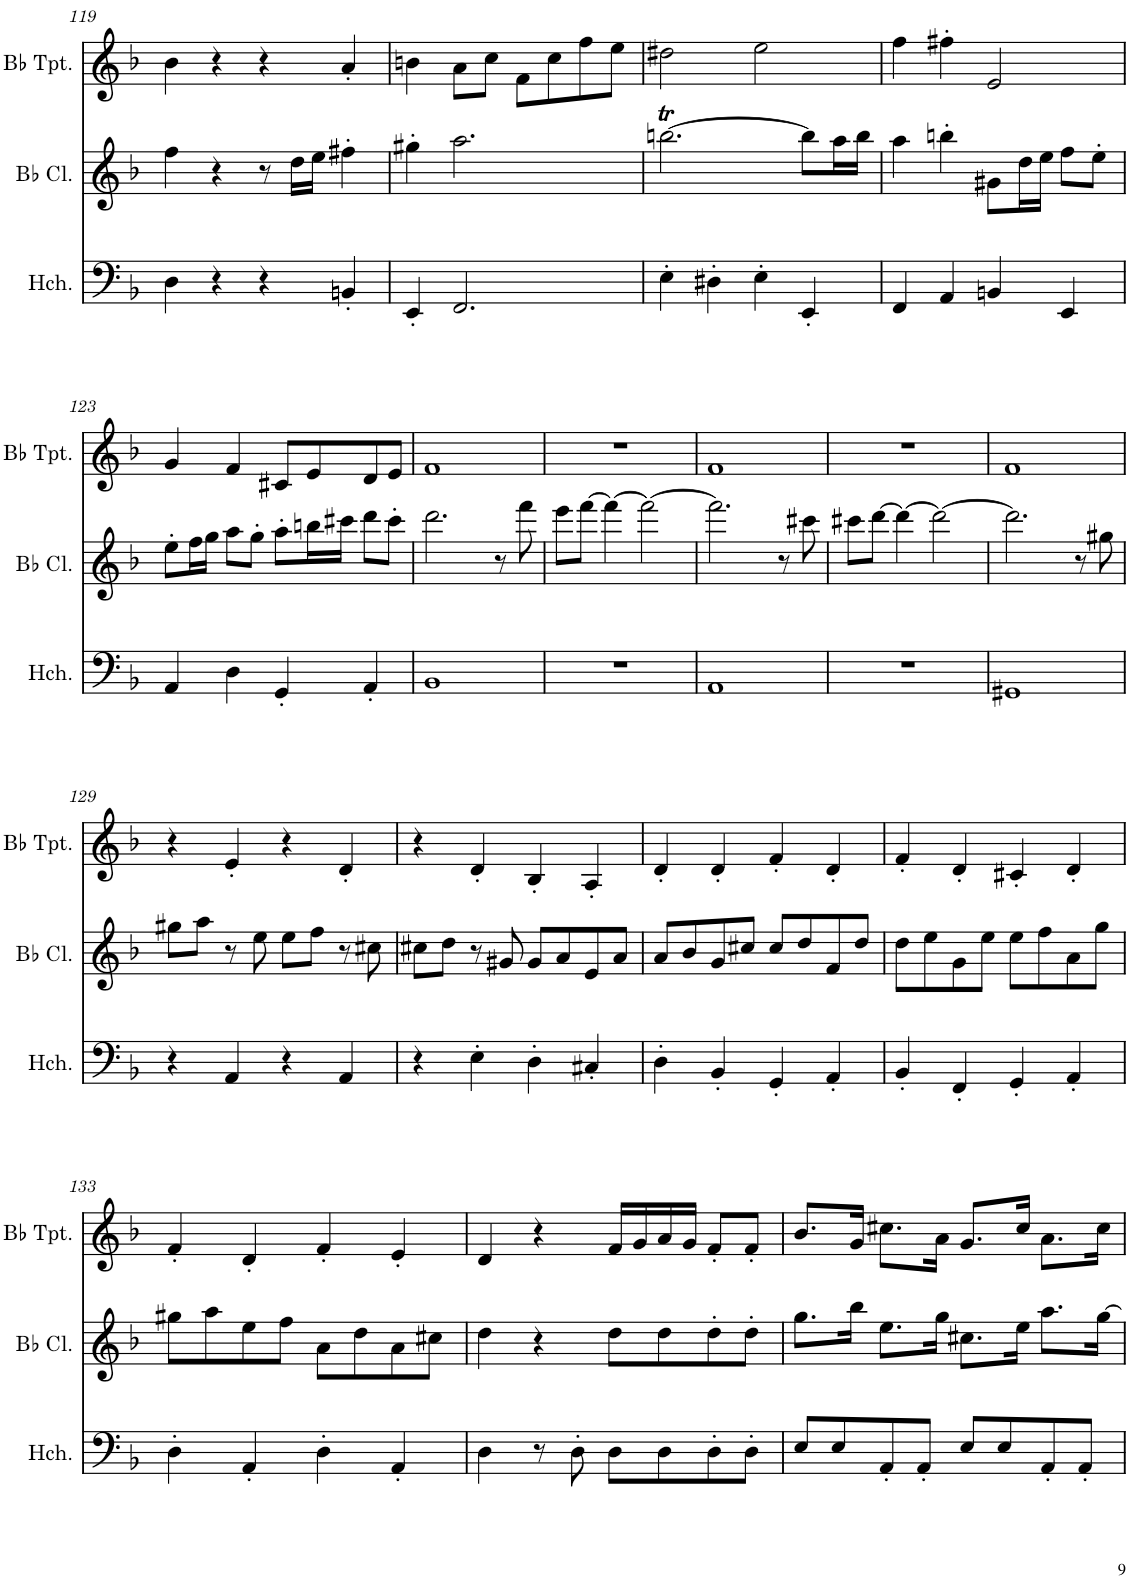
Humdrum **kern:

**kern	**kern	**kern
*part3	*part2	*part1
*staff3	*staff2	*staff1
*I"Harpsichord	*I"Bb Clarinet	*I"Bb Trumpet
*I'Hch.	*I'Bb Cl.	*I'Bb Tpt.
!!LO:PB:g=z
*clefF4	*clefG2	*clefG2
*	*ITrd1c2	*ITrd1c2
*k[b-]	*k[b-]	*k[b-]
*M4/4	*M4/4	*M4/4
=119	=119	=119
4D\	4ff\	4b-\
4r	4r	4r
4r	8r	4r
.	16dd\LL	.
.	16ee\JJ	.
4BBn'/	4ff#X'\	4a'/
=120	=120	=120
4EE'/	4gg#X'\	4bn\
2.FF/	2.aa\	8a\L
.	.	8cc\J
.	.	8f\L
.	.	8cc\
.	.	8ff\
.	.	8ee\J
=121	=121	=121
4E'\	[2.bbnt\	2dd#X\
4D#X'\	.	.
4E'\	.	2ee\
4EE'/	8bb\L]	.
.	16aa\L	.
.	16bb\JJ	.
=122	=122	=122
4FF/	4aa\	4ff\
4AA/	4bbn'\	4ff#X'\
4BBn/	8g#X\L	2e/
.	16dd\L	.
.	16ee\JJ	.
4EE/	8ff\L	.
.	8ee'\J	.
!!LO:LB:g=z
=123	=123	=123
4AA/	8ee'\L	4g/
.	16ff\L	.
.	16gg\JJ	.
4D\	8aa\L	4f/
.	8gg'\J	.
4GG'/	8aa'\L	8c#X/L
.	16bbn\L	8e/
.	16ccc#X\JJ	.
4AA'/	8ddd\L	8d/
.	8ccc#'\J	8e/J
=124	=124	=124
1BB-	2.ddd\	1f
.	8r	.
.	8fff\	.
=125	=125	=125
1r	8eee\L	1r
.	[8fff\J	.
.	4fff\_	.
.	2fff\_	.
=126	=126	=126
1AA	2.fff\]	1f
.	8r	.
.	8ccc#X\	.
=127	=127	=127
1r	8ccc#X\L	1r
.	[8ddd\J	.
.	4ddd\_	.
.	2ddd\_	.
=128	=128	=128
1GG#X	2.ddd\]	1f
.	8r	.
.	8gg#X\	.
!!LO:LB:g=z
=129	=129	=129
4r	8gg#X\L	4r
.	8aa\J	.
4AA/	8r	4e'/
.	8ee\	.
4r	8ee\L	4r
.	8ff\J	.
4AA/	8r	4d'/
.	8cc#X\	.
=130	=130	=130
4r	8cc#X\L	4r
.	8dd\J	.
4E'\	8r	4d'/
.	8g#X/	.
4D'\	8g#/L	4B-'/
.	8a/	.
4C#X'/	8e/	4A'/
.	8a/J	.
=131	=131	=131
4D'\	8a/L	4d'/
.	8b-/	.
4BB-'/	8g/	4d'/
.	8cc#X/J	.
4GG'/	8cc#/L	4f'/
.	8dd/	.
4AA'/	8f/	4d'/
.	8dd/J	.
=132	=132	=132
4BB-'/	8dd\L	4f'/
.	8ee\	.
4FF'/	8g\	4d'/
.	8ee\J	.
4GG'/	8ee\L	4c#X'/
.	8ff\	.
4AA'/	8a\	4d'/
.	8gg\J	.
!!LO:LB:g=z
=133	=133	=133
4D'\	8gg#X\L	4f'/
.	8aa\	.
4AA'/	8ee\	4d'/
.	8ff\J	.
4D'\	8a\L	4f'/
.	8dd\	.
4AA'/	8a\	4e'/
.	8cc#X\J	.
=134	=134	=134
4D\	4dd\	4d/
8r	4r	4r
8D'\	.	.
8D\L	8dd\L	16f/LL
.	.	16g/
8D\	8dd\	16a/
.	.	16g/JJ
8D'\	8dd'\	8f'/L
8D'\J	8dd'\J	8f'/J
=135	=135	=135
8E/L	8.gg\L	8.b-/L
8E/	.	.
.	16bb-\Jk	16g/Jk
8AA'/	8.ee\L	8.cc#X\L
8AA'/J	.	.
.	16gg\Jk	16a\Jk
8E/L	8.cc#X\L	8.g/L
8E/	.	.
.	16ee\Jk	16cc#/Jk
8AA'/	8.aa\L	8.a\L
8AA'/J	.	.
.	[16gg\Jk	16cc#\Jk
=	=	=
*-	*-	*-
